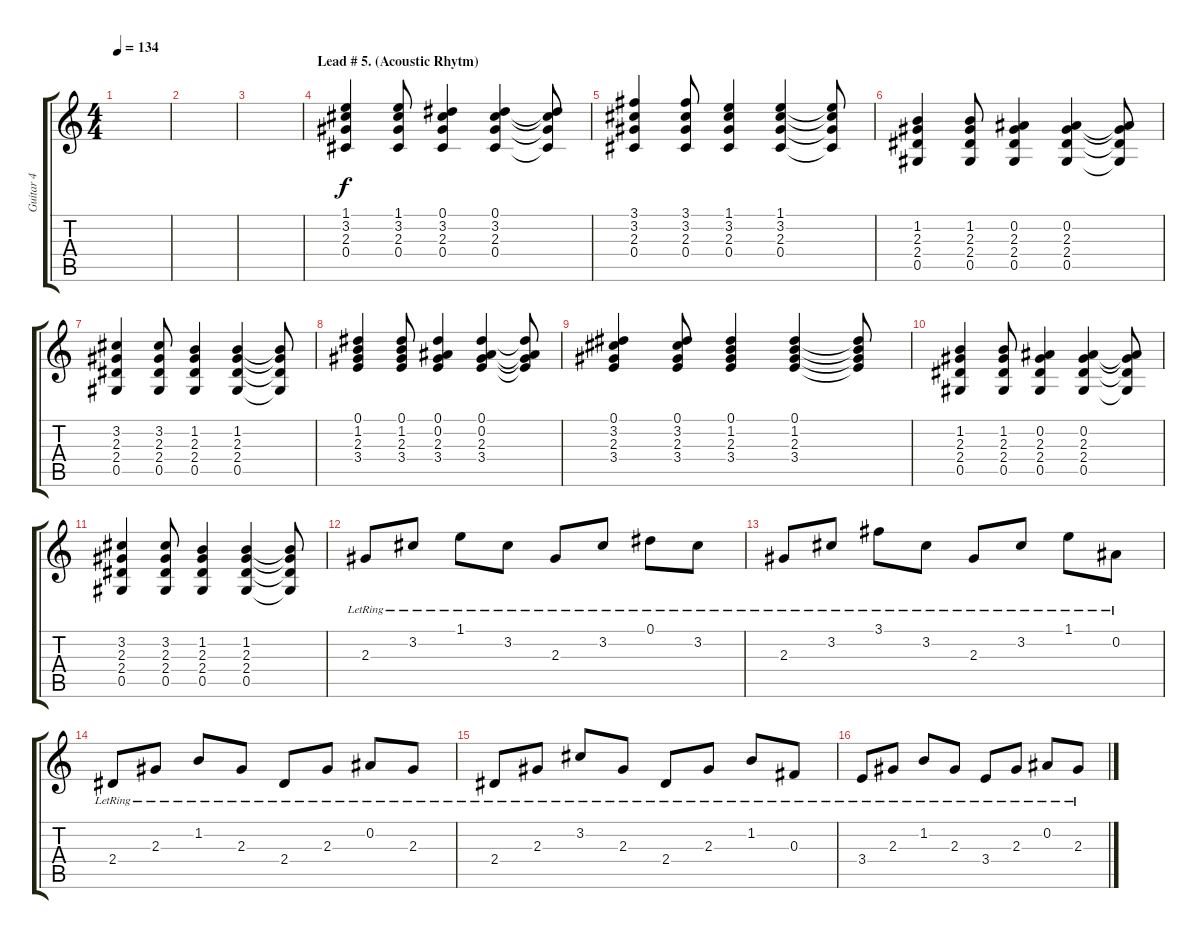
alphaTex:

\track ("Guitar 4" "Guitar 4") {instrument acousticguitarsteel}
\staff {score tabs}
\tuning (Eb4 Bb3 Gb3 Db3 Ab2 Eb2) {hide}
\ts (4 4)
\tempo 134
\clef g2
\ks c
|
|
|
\section ("" "Lead # 5. (Acoustic Rhytm)")
(1.1 3.2 2.3 0.4).4 (1.1 3.2 2.3 0.4).8 (0.1 3.2 2.3 0.4).4 (0.1 3.2 2.3 0.4).4 (0.1{t} 3.2{t} 2.3{t} 0.4{t}).8 |
(3.1 3.2 2.3 0.4).4 (3.1 3.2 2.3 0.4).8 (1.1 3.2 2.3 0.4).4 (1.1 3.2 2.3 0.4).4 (1.1{t} 3.2{t} 2.3{t} 0.4{t}).8 |
(1.2 2.3 2.4 0.5).4 (1.2 2.3 2.4 0.5).8 (0.2 2.3 2.4 0.5).4 (0.2 2.3 2.4 0.5).4 (0.2{t} 2.3{t} 2.4{t} 0.5{t}).8 |
(3.2 2.3 2.4 0.5).4 (3.2 2.3 2.4 0.5).8 (1.2 2.3 2.4 0.5).4 (1.2 2.3 2.4 0.5).4 (1.2{t} 2.3{t} 2.4{t} 0.5{t}).8 |
(0.1 1.2 2.3 3.4).4 (0.1 1.2 2.3 3.4).8 (0.1 0.2 2.3 3.4).4 (0.1 0.2 2.3 3.4).4 (0.1{t} 0.2{t} 2.3{t} 3.4{t}).8 |
(0.1 3.2 2.3 3.4).4 (0.1 3.2 2.3 3.4).8 (0.1 1.2 2.3 3.4).4 (0.1 1.2 2.3 3.4).4 (0.1{t} 1.2{t} 2.3{t} 3.4{t}).8 |
(1.2 2.3 2.4 0.5).4 (1.2 2.3 2.4 0.5).8 (0.2 2.3 2.4 0.5).4 (0.2 2.3 2.4 0.5).4 (0.2{t} 2.3{t} 2.4{t} 0.5{t}).8 |
(3.2 2.3 2.4 0.5).4 (3.2 2.3 2.4 0.5).8 (1.2 2.3 2.4 0.5).4 (1.2 2.3 2.4 0.5).4 (1.2{t} 2.3{t} 2.4{t} 0.5{t}).8 |
2.3{lr}.8 3.2{lr}.8 1.1{lr}.8 3.2{lr}.8 2.3{lr}.8 3.2{lr}.8 0.1{lr}.8 3.2{lr}.8 |
2.3{lr}.8 3.2{lr}.8 3.1{lr}.8 3.2{lr}.8 2.3{lr}.8 3.2{lr}.8 1.1{lr}.8 0.2{lr}.8 |
2.4{lr}.8 2.3{lr}.8 1.2{lr}.8 2.3{lr}.8 2.4{lr}.8 2.3{lr}.8 0.2{lr}.8 2.3{lr}.8 |
2.4{lr}.8 2.3{lr}.8 3.2{lr}.8 2.3{lr}.8 2.4{lr}.8 2.3{lr}.8 1.2{lr}.8 0.3{lr}.8 |
3.4{lr}.8 2.3{lr}.8 1.2{lr}.8 2.3{lr}.8 3.4{lr}.8 2.3{lr}.8 0.2{lr}.8 2.3{lr}.8
